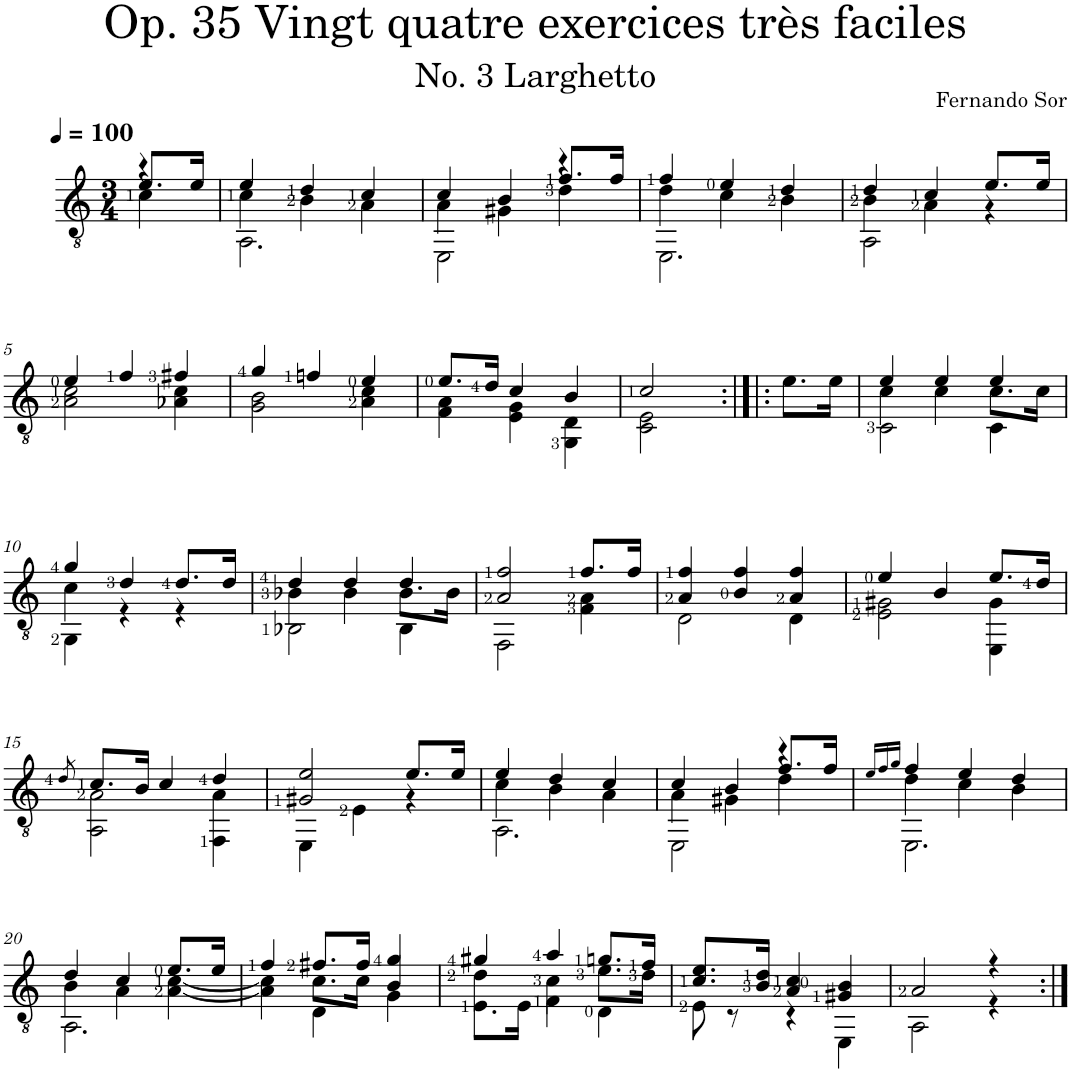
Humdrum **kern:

**kern
*part1
*staff1
*I"Classical Guitar
*I'Guit.
*clefGv2
*k[]
*a:
*M3/4
*MM100
=
*^
*	*^
8.e/L	4r	4c\
16e/Jk	.	.
=1	=1	=1
4e/	2.AA\	4c\
4d/	.	4B\
4c/	.	4A\
=2	=2	=2
4c/	2EE\	4A\
4B/	.	4G#X\
8.f/L	4r	4d\
16f/Jk	.	.
=3	=3	=3
4f/	2.EE\	4d\
4e/	.	4c\
4d/	.	4B\
=4	=4	=4
4d/	2AA\	4B\
4c/	.	4A\
8.e/L	4r	4ryy
16e/Jk	.	.
*	*v	*v
!!LO:LB:g=z
=5	=5
4e/	2A\ 2c\
4f/	.
4f#X/	4A-X\ 4c\
=6	=6
4g/	2G\ 2B\
4fn/	.
4e/	4A\ 4c\
=7	=7
8.e/L	4F\ 4A\
16d/Jk	.
4c/	4E\ 4G\
4B/	4GG\ 4D\
=8	=8
2c/	2C\ 2E\
*v	*v
=8X1:|!|:
8.e\L
16e\Jk
=9
*^
*	*^
4e/	2C\	4c\
4e/	.	4c\
4e/	4C\	8.c\L
.	.	16c\Jk
!!LO:LB:g=z	!!	!!
=10	=10	=10
4g/	4GG\	4c\
4d/	4r	4ryy
8.d/L	4r	4ryy
16d/Jk	.	.
=11	=11	=11
4d/	2BB-X\	4B-X\
4d/	.	4B-\
4d/	4BB-\	8.B-\L
.	.	16B-\Jk
*	*v	*v
=12	=12
2A/ 2f/	2FF\
8.f/L	4F\ 4A\
16f/Jk	.
=13	=13
4A/ 4f/	2D\
4B/ 4f/	.
4A/ 4f/	4D\
=14	=14
4e/	2E\ 2G#X\
4B/	.
8.e/L	4EE\ 4G#\
16d/Jk	.
!!LO:LB:g=z	!!
=15	=15
8qd/	.
8.c/L	2AA\ 2A\
16B/Jk	.
4c/	.
4d/	4FF\ 4A\
=16	=16
2G#X/ 2e/	4EE\
.	4E\
8.e/L	4r
16e/Jk	.
=17	=17
*	*^
4e/	2.AA\	4c\
4d/	.	4B\
4c/	.	4A\
=18	=18	=18
4c/	2EE\	4A\
4B/	.	4G#X\
8.f/L	4r	4d\
16f/Jk	.	.
=19	=19	=19
16qe/LL	.	.
16qf/	.	.
16qg/JJ	.	.
4f/	2.EE\	4d\
4e/	.	4c\
4d/	.	4B\
!!LO:LB:g=z	!!	!!
=20	=20	=20
4d/	2.AA\	4B\
4c/	.	4A\
8.e/L	.	[<4A\ [<4c\
16e/Jk	.	.
=21	=21	=21
4f/	4ryy	4A\] 4c\]
8.f#X/L	4D\	8.c\L
16f#/Jk	.	16c\Jk
4g/	4G\	4B/
=22	=22	=22
4g#X/	8.E\L	4d\
.	16E\Jk	.
4a/	4F\	4c\
8.gn/L	4D\	8.e\L
16f/Jk	.	16d\Jk
*	*v	*v
=23	=23
8.c/ 8.e/L	8E\
.	8r
16B/ 16d/Jk	.
4A/ 4c/	4r
4G#X/ 4B/	4EE\
=24	=24
2A/	2AA\
4r	4r
*v	*v
=:|!
*-
